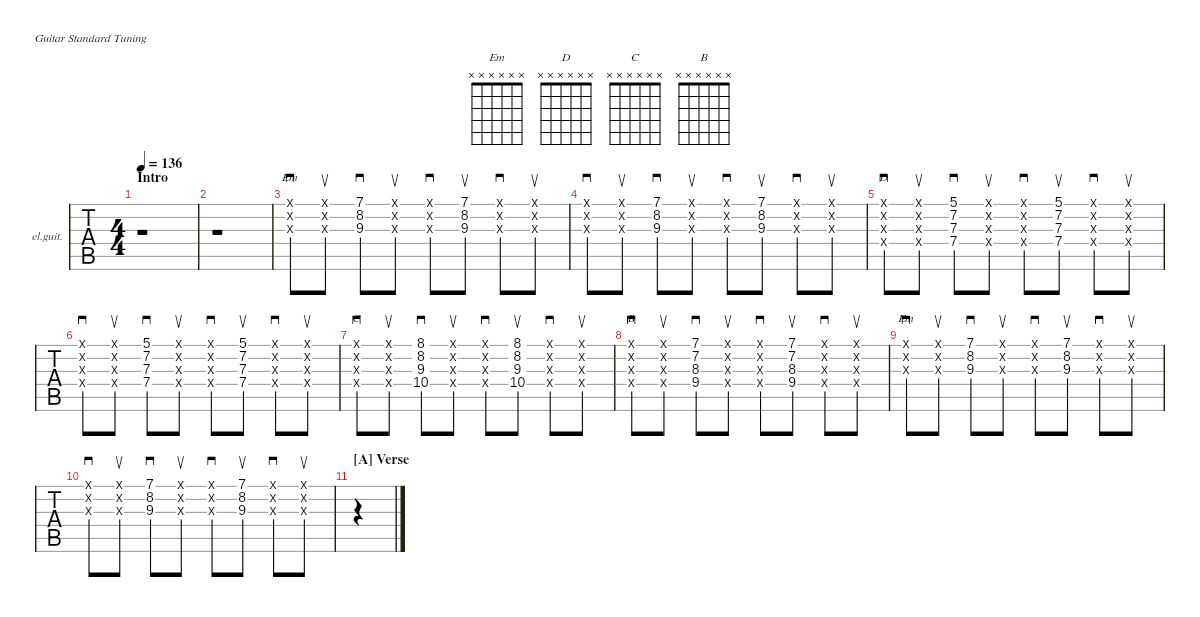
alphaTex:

\defaultSystemsLayout 4
\hideDynamics
\bracketExtendMode nobrackets
\firstSystemTrackNameOrientation horizontal
\track ("Clean Guitar" "el.guit.") {instrument electricguitarclean}
\staff {tabs}
\tuning (E4 B3 G3 D3 A2 E2)
\chord ("Em" x x x x x x)
\chord ("D" x x x x x x)
\chord ("C" x x x x x x)
\chord ("B" x x x x x x)
\ts (4 4)
\section ("" "Intro")
\tempo 136
\clef g2
\ks c
r.1{dy mf instrument electricguitarclean} |
r.1 |
(7.1{x} 8.2{x} 9.3{x}).8{sd ch "Em"} (7.1{x} 8.2{x} 9.3{x}).8{su} (7.1 8.2 9.3).8{sd} (7.1{x} 8.2{x} 9.3{x}).8{su} (7.1{x} 8.2{x} 9.3{x}).8{sd} (7.1 8.2 9.3).8{su} (7.1{x} 8.2{x} 9.3{x}).8{sd} (7.1{x} 8.2{x} 9.3{x}).8{su} |
(7.1{x} 8.2{x} 9.3{x}).8{sd} (7.1{x} 8.2{x} 9.3{x}).8{su} (7.1 8.2 9.3).8{sd} (7.1{x} 8.2{x} 9.3{x}).8{su} (7.1{x} 8.2{x} 9.3{x}).8{sd} (7.1 8.2 9.3).8{su} (7.1{x} 8.2{x} 9.3{x}).8{sd} (7.1{x} 8.2{x} 9.3{x}).8{su} |
(0.1{x} 0.2{x} 0.3{x} 0.4{x}).8{sd ch "D"} (0.4{x} 0.3{x} 0.2{x} 0.1{x}).8{su} (5.1 7.2{acc #} 7.3 7.4).8{sd} (0.1{x} 0.2{x} 0.3{x} 0.4{x}).8{su} (0.4{x} 0.3{x} 0.2{x} 0.1{x}).8{sd} (5.1 7.2{acc #} 7.3 7.4).8{su} (0.4{x} 0.3{x} 0.2{x} 0.1{x}).8{sd} (0.1{x} 0.2{x} 0.3{x} 0.4{x}).8{su} |
(0.1{x} 0.2{x} 0.3{x} 0.4{x}).8{sd} (0.4{x} 0.3{x} 0.2{x} 0.1{x}).8{su} (5.1 7.2{acc #} 7.3 7.4).8{sd} (0.1{x} 0.2{x} 0.3{x} 0.4{x}).8{su} (0.4{x} 0.3{x} 0.2{x} 0.1{x}).8{sd} (5.1 7.2{acc #} 7.3 7.4).8{su} (0.4{x} 0.3{x} 0.2{x} 0.1{x}).8{sd} (0.1{x} 0.2{x} 0.3{x} 0.4{x}).8{su} |
(0.1{x} 0.2{x} 0.3{x} 0.4{x}).8{sd ch "C"} (0.4{x} 0.3{x} 0.2{x} 0.1{x}).8{su} (8.1 8.2 9.3 10.4).8{sd} (0.1{x} 0.2{x} 0.3{x} 0.4{x}).8{su} (0.4{x} 0.3{x} 0.2{x} 0.1{x}).8{sd} (8.1 8.2 9.3 10.4).8{su} (0.1{x} 0.2{x} 0.3{x} 0.4{x}).8{sd} (0.1{x} 0.2{x} 0.3{x} 0.4{x}).8{su} |
(0.1{x} 0.2{x} 0.3{x} 0.4{x}).8{sd ch "B"} (0.4{x} 0.3{x} 0.2{x} 0.1{x}).8{su} (7.1 7.2{acc #} 8.3{acc #} 9.4).8{sd} (0.1{x} 0.2{x} 0.3{x} 0.4{x}).8{su} (0.4{x} 0.3{x} 0.2{x} 0.1{x}).8{sd} (7.1 7.2{acc #} 8.3{acc #} 9.4).8{su} (0.1{x} 0.2{x} 0.3{x} 0.4{x}).8{sd} (0.1{x} 0.2{x} 0.3{x} 0.4{x}).8{su} |
(7.1{x} 8.2{x} 9.3{x}).8{sd ch "Em"} (7.1{x} 8.2{x} 9.3{x}).8{su} (7.1 8.2 9.3).8{sd} (7.1{x} 8.2{x} 9.3{x}).8{su} (7.1{x} 8.2{x} 9.3{x}).8{sd} (7.1 8.2 9.3).8{su} (7.1{x} 8.2{x} 9.3{x}).8{sd} (7.1{x} 8.2{x} 9.3{x}).8{su} |
(7.1{x} 8.2{x} 9.3{x}).8{sd} (7.1{x} 8.2{x} 9.3{x}).8{su} (7.1 8.2 9.3).8{sd} (7.1{x} 8.2{x} 9.3{x}).8{su} (7.1{x} 8.2{x} 9.3{x}).8{sd} (7.1 8.2 9.3).8{su} (7.1{x} 8.2{x} 9.3{x}).8{sd} (7.1{x} 8.2{x} 9.3{x}).8{su} |
\section ("A" "Verse")
